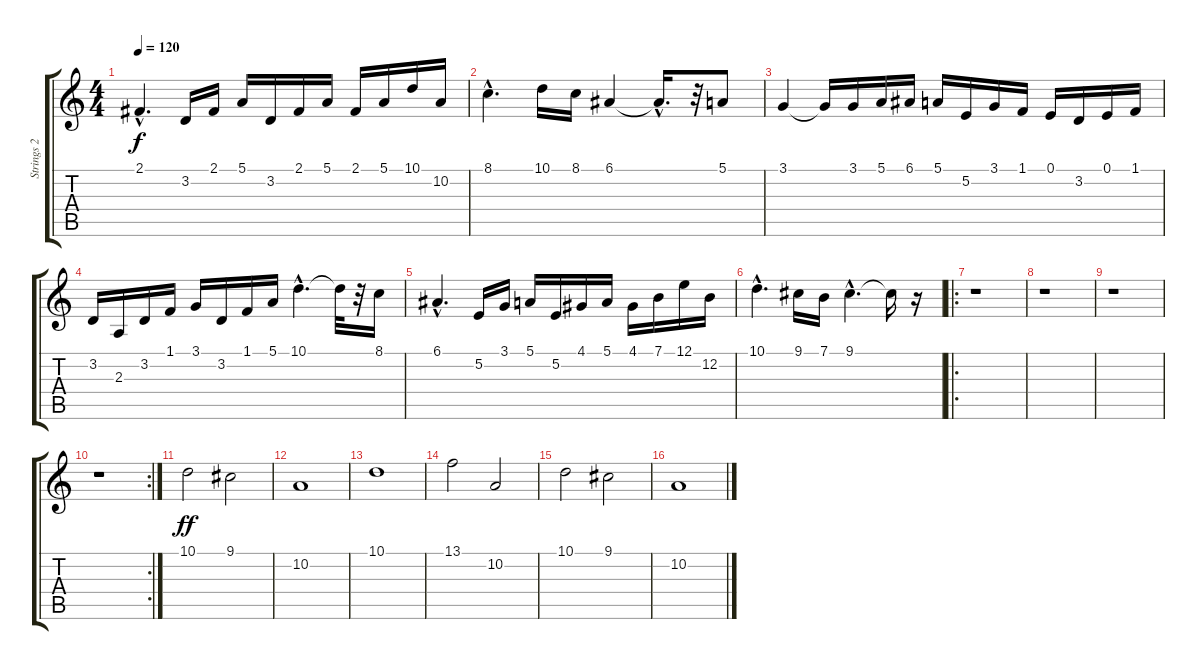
\track ("Strings 2" "Strings 2") {instrument synthstrings1}
\staff {score tabs}
\tuning (E4 B3 G3 D3 A2 E2) {hide}
\ts (4 4)
\tempo 120
\clef g2
\ks c
2.1{hac}.4{d dy f} 3.2.16 2.1.16 5.1.16 3.2.16 2.1.16 5.1.16 2.1.16 5.1.16 10.1.16 10.2.16 |
8.1{hac}.4{d} 10.1.16 8.1.16 6.1.4 6.1{hac t}.16{d} r.32 5.1.8 |
3.1.4 3.1{t}.16 3.1.16 5.1.16 6.1.16 5.1.16 5.2.16 3.1.16 1.1.16 0.1.16 3.2.16 0.1.16 1.1.16 |
3.2.16 2.3.16 3.2.16 1.1.16 3.1.16 3.2.16 1.1.16 5.1.16 10.1{hac}.4{d} 10.1{t}.32 r.32 8.1.16 |
6.1{hac}.4{d} 5.2.16 3.1.16 5.1.16 5.2.16 4.1.16 5.1.16 4.1.16 7.1.16 12.1.16 12.2.16 |
10.1{hac}.4{d} 9.1.16 7.1.16 9.1{hac}.4{d} 9.1{t}.16 r.16 |
\ro
r.1 |
r.1 |
r.1 |
\rc 2
r.1 |
10.1.2{dy ff instrument synthstrings1} 9.1.2 |
10.2.1 |
10.1.1 |
13.1.2 10.2.2 |
10.1.2 9.1.2 |
10.2.1
